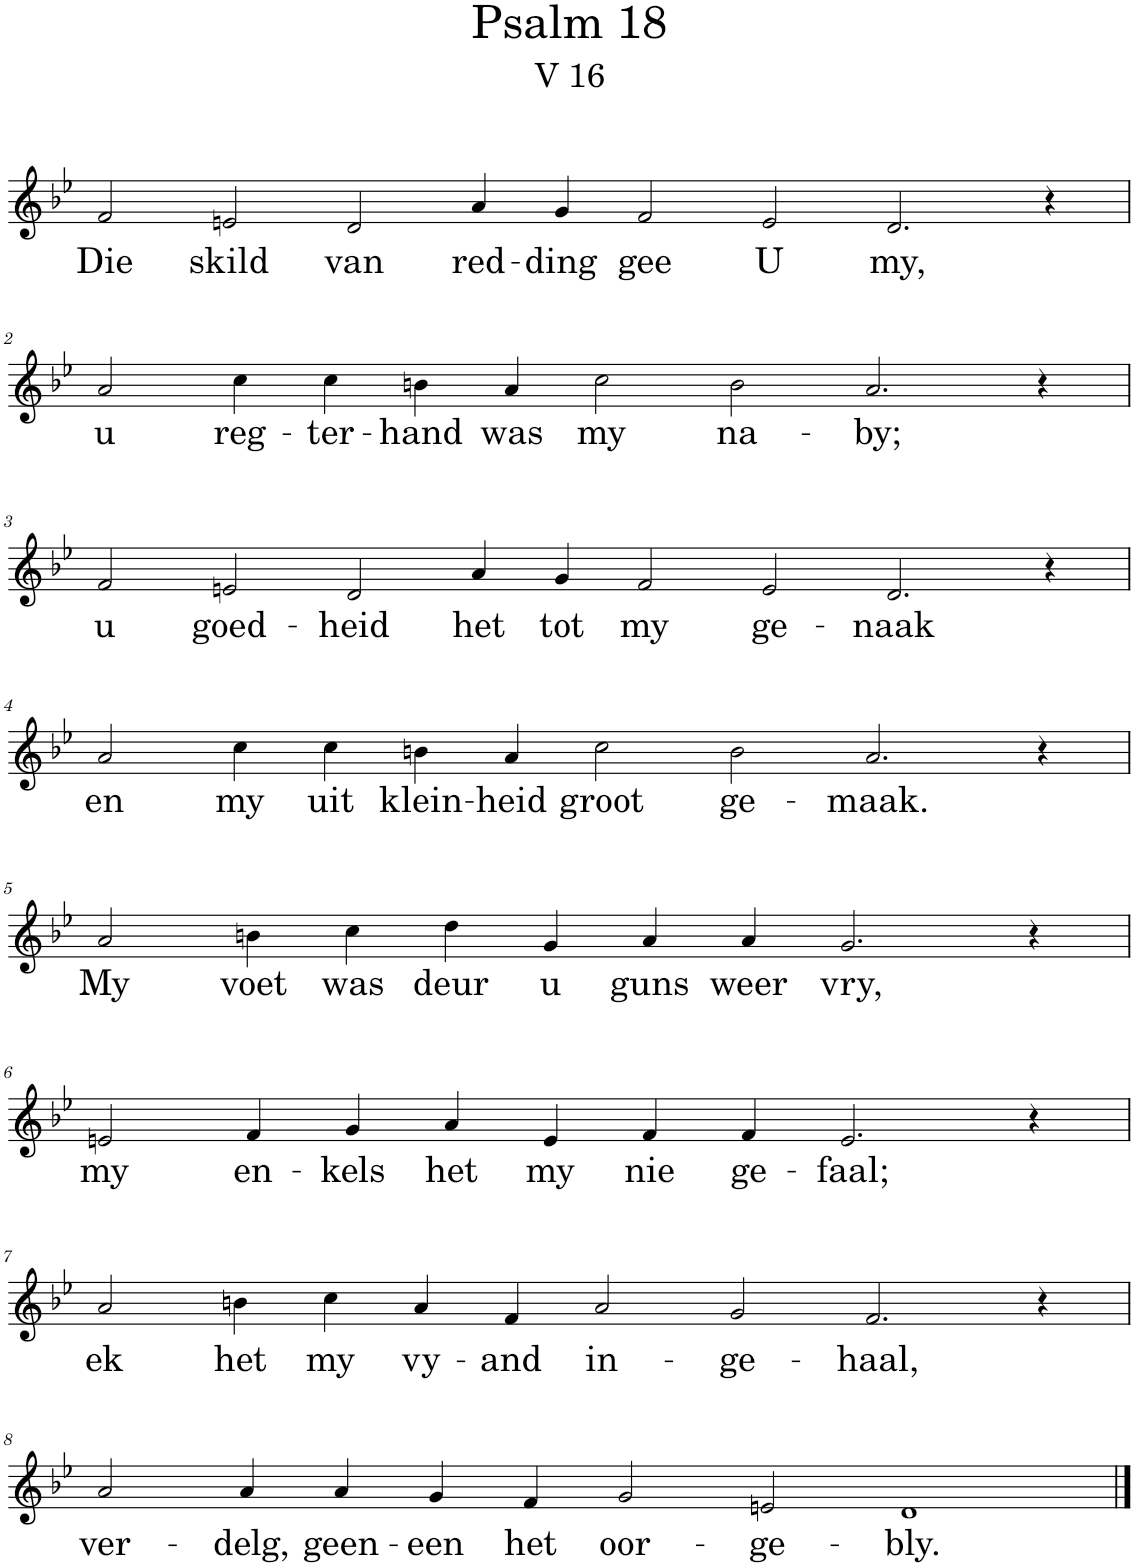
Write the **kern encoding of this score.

**kern	**text
*part1	*part1
*staff1	*staff1
*I"Pipe Organ	*
*I'Org.	*
*clefG2	*
*k[b-e-]	*
*M16/4	*
=1	=1
!	!LO:LY:b
2f/	Die
!	!LO:LY:b
2en/	skild
!	!LO:LY:b
2d/	van
!	!LO:LY:b
4a/	red-
!	!LO:LY:b
4g/	-ding
!	!LO:LY:b
2f/	gee
!	!LO:LY:b
2e/	U
!	!LO:LY:b
2.d/	my,
4r	.
!!LO:LB:g=z
=2	=2
*M14/4	*
!	!LO:LY:b
2a/	u
!	!LO:LY:b
4cc\	reg-
!	!LO:LY:b
4cc\	-ter-
!	!LO:LY:b
4bn\	-hand
!	!LO:LY:b
4a/	was
!	!LO:LY:b
2cc\	my
!	!LO:LY:b
2b\	na-
!	!LO:LY:b
2.a/	-by;
4r	.
!!LO:LB:g=z
=3	=3
*M16/4	*
!	!LO:LY:b
2f/	u
!	!LO:LY:b
2en/	goed-
!	!LO:LY:b
2d/	-heid
!	!LO:LY:b
4a/	het
!	!LO:LY:b
4g/	tot
!	!LO:LY:b
2f/	my
!	!LO:LY:b
2e/	ge-
!	!LO:LY:b
2.d/	-naak
4r	.
!!LO:LB:g=z
=4	=4
*M14/4	*
!	!LO:LY:b
2a/	en
!	!LO:LY:b
4cc\	my
!	!LO:LY:b
4cc\	uit
!	!LO:LY:b
4bn\	klein-
!	!LO:LY:b
4a/	-heid
!	!LO:LY:b
2cc\	groot
!	!LO:LY:b
2b\	ge-
!	!LO:LY:b
2.a/	-maak.
4r	.
!!LO:LB:g=z
=5	=5
*M12/4	*
!	!LO:LY:b
2a/	My
!	!LO:LY:b
4bn\	voet
!	!LO:LY:b
4cc\	was
!	!LO:LY:b
4dd\	deur
!	!LO:LY:b
4g/	u
!	!LO:LY:b
4a/	guns
!	!LO:LY:b
4a/	weer
!	!LO:LY:b
2.g/	vry,
4r	.
!!LO:LB:g=z
=6	=6
!	!LO:LY:b
2en/	my
!	!LO:LY:b
4f/	en-
!	!LO:LY:b
4g/	-kels
!	!LO:LY:b
4a/	het
!	!LO:LY:b
4e/	my
!	!LO:LY:b
4f/	nie
!	!LO:LY:b
4f/	ge-
!	!LO:LY:b
2.e/	-faal;
4r	.
!!LO:LB:g=z
=7	=7
*M14/4	*
!	!LO:LY:b
2a/	ek
!	!LO:LY:b
4bn\	het
!	!LO:LY:b
4cc\	my
!	!LO:LY:b
4a/	vy-
!	!LO:LY:b
4f/	-and
!	!LO:LY:b
2a/	in-
!	!LO:LY:b
2g/	-ge-
!	!LO:LY:b
2.f/	-haal,
4r	.
!!LO:LB:g=z
=8	=8
!	!LO:LY:b
2a/	ver-
!	!LO:LY:b
4a/	-delg,
!	!LO:LY:b
4a/	geen-
!	!LO:LY:b
4g/	-een
!	!LO:LY:b
4f/	het
!	!LO:LY:b
2g/	oor-
!	!LO:LY:b
2en/	-ge-
!	!LO:LY:b
1d	-bly.
==	==
*-	*-
